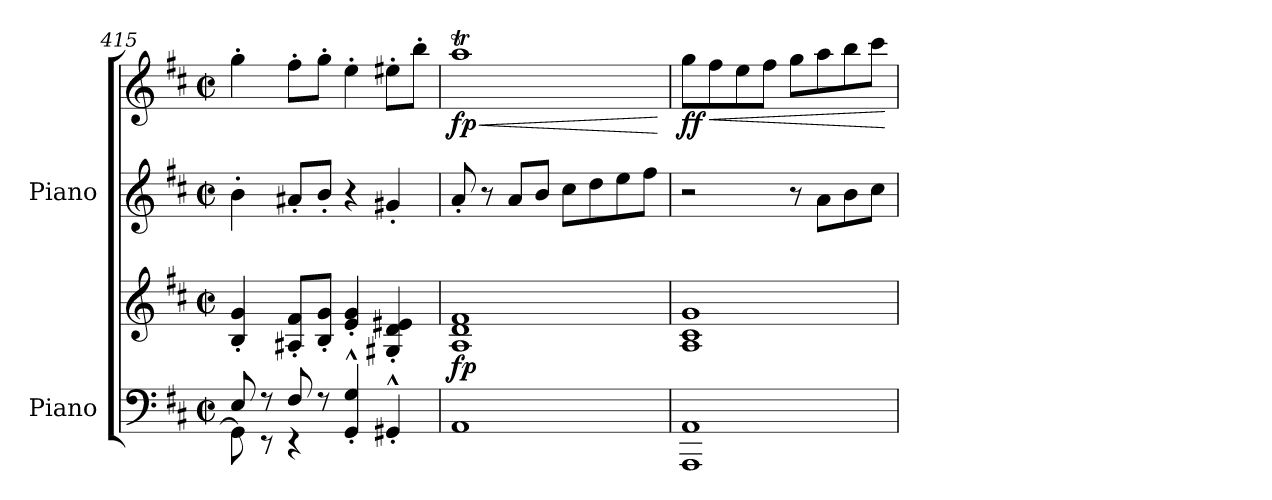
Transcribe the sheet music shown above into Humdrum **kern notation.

**kern	**kern	**dynam	**kern	**kern	**dynam
*part2	*part2	*part2	*part1	*part1	*part1
*staff4	*staff3	*staff3/4	*staff2	*staff1	*staff1/2
*I"Piano	*	*	*I"Piano	*	*
*I'Pno.	*	*	*I'Pno.	*	*
*clefF4	*clefG2	*	*clefG2	*clefG2	*
*k[f#c#]	*k[f#c#]	*	*k[f#c#]	*k[f#c#]	*
*M2/2	*M2/2	*	*M2/2	*M2/2	*
*met(c|)	*met(c|)	*	*met(c|)	*met(c|)	*
=415	=415	=415	=415	=415	=415
*^	*	*	*	*	*
8E/	8GG\]	4B/' 4g/'	.	4b'\	4gg'\	.
8r	8r	.	.	.	.	.
8F#/	4r	8A#X/' 8f#/'L	.	8a#X'/L	8ff#'\L	.
8r	.	8B/' 8g/'J	.	8b'/J	8gg'\J	.
4GG/'^^ 4G/'^^	2ryy	4e/' 4g/'	.	4r	4ee'\	.
4GG#X'^^/	.	4G#X/' 4d/' 4e#X/'	.	4g#X'/	8ee#X'\L	.
.	.	.	.	.	8bb'\J	.
*v	*v	*	*	*	*	*
!!LO:LB:g=z
=416	=416	=416	=416	=416	=416
!	!	!LO:DY:b	!	!	!LO:HP:b
!	!	!	!	!	!LO:DY:n=1:b
1AA	1A 1d 1f#	fp	8a'/	1aaT	< fp
.	.	.	8r	.	.
.	.	.	8a/L	.	.
.	.	.	8b/J	.	.
.	.	.	8cc#\L	.	.
.	.	.	8dd\	.	.
.	.	.	8ee\	.	.
.	.	.	8ff#\J	.	.
.	.	.	.	.	[
=417	=417	=417	=417	=417	=417
!	!	!	!	!	!LO:DY:b
1AAA 1AA	1A 1c# 1g	.	2r	8gg\L	ff
!	!	!	!	!	!LO:HP:b
.	.	.	.	8ff#\	<
.	.	.	.	8ee\	.
.	.	.	.	8ff#\J	.
.	.	.	8r	8gg\L	.
.	.	.	8a\L	8aa\	.
.	.	.	8b\	8bb\	.
.	.	.	8cc#\J	8ccc#\J	.
.	.	.	.	.	[
=	=	=	=	=	=
*-	*-	*-	*-	*-	*-
